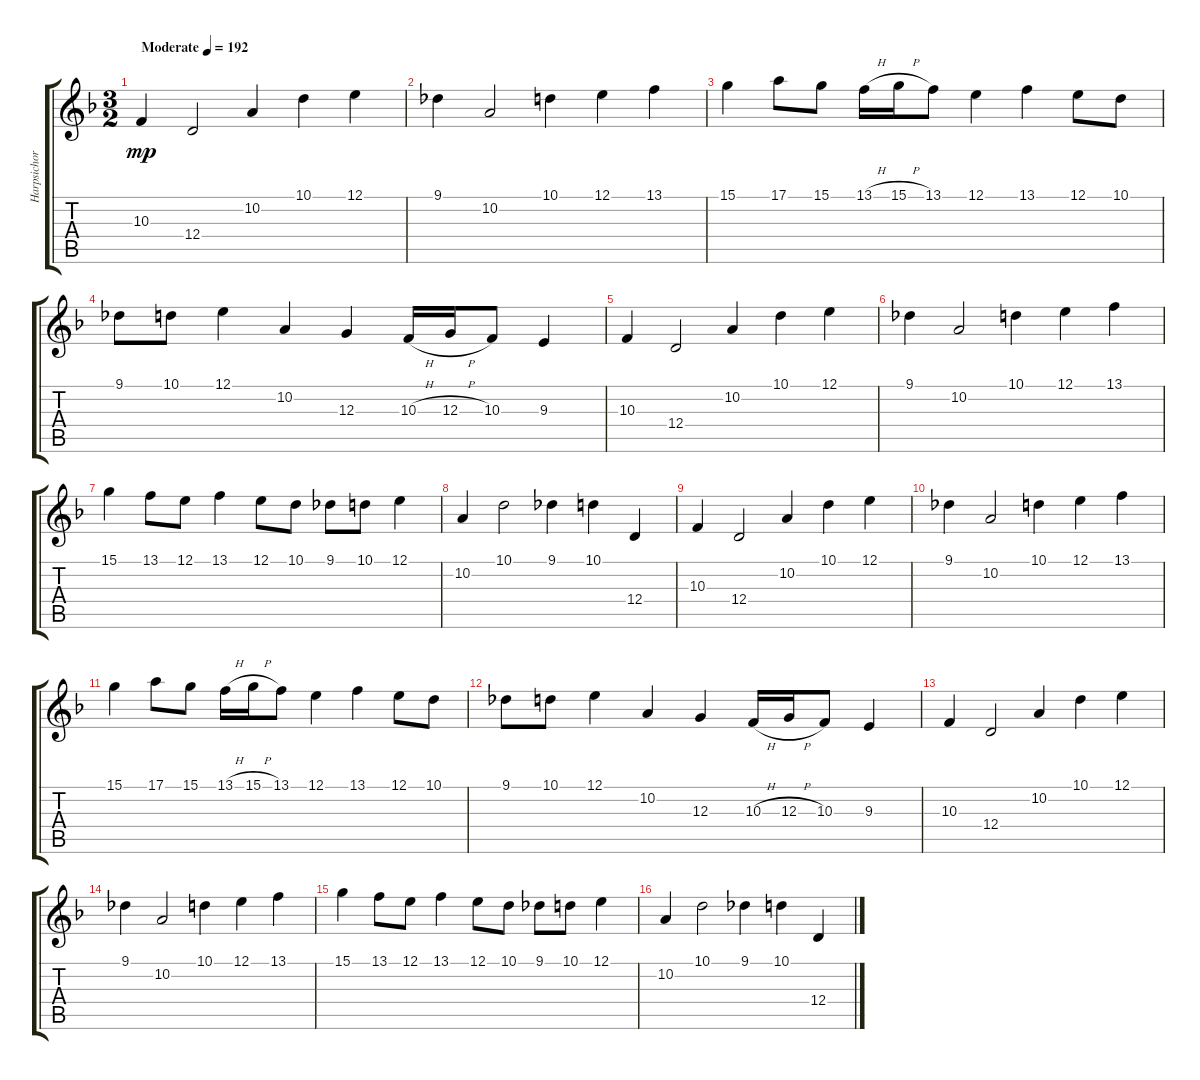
\track ("Harpsichord RH " "Harpsichor") {instrument harpsichord}
\staff {score tabs}
\tuning (E4 B3 G3 D3 A2 E2) {hide}
\ts (3 2)
\tempo (192 "Moderate")
\clef g2
\ks dminor
10.3.4{dy mp instrument harpsichord} 12.4.2 10.2.4 10.1.4 12.1.4 |
9.1.4 10.2.2 10.1.4 12.1.4 13.1.4 |
15.1.4 17.1.8 15.1.8 13.1{h}.16 15.1{h}.16 13.1.8 12.1.4 13.1.4 12.1.8 10.1.8 |
9.1.8 10.1.8 12.1.4 10.2.4 12.3.4 10.3{h}.16 12.3{h}.16 10.3.8 9.3.4 |
10.3.4 12.4.2 10.2.4 10.1.4 12.1.4 |
9.1.4 10.2.2 10.1.4 12.1.4 13.1.4 |
15.1.4 13.1.8 12.1.8 13.1.4 12.1.8 10.1.8 9.1.8 10.1.8 12.1.4 |
10.2.4 10.1.2 9.1.4 10.1.4 12.4.4 |
10.3.4 12.4.2 10.2.4 10.1.4 12.1.4 |
9.1.4 10.2.2 10.1.4 12.1.4 13.1.4 |
15.1.4 17.1.8 15.1.8 13.1{h}.16 15.1{h}.16 13.1.8 12.1.4 13.1.4 12.1.8{beam merge} 10.1.8 |
9.1.8 10.1.8 12.1.4 10.2.4 12.3.4 10.3{h}.16 12.3{h}.16 10.3.8 9.3.4 |
10.3.4 12.4.2 10.2.4 10.1.4 12.1.4 |
9.1.4 10.2.2 10.1.4 12.1.4 13.1.4 |
15.1.4 13.1.8 12.1.8 13.1.4 12.1.8 10.1.8 9.1.8 10.1.8 12.1.4 |
10.2.4 10.1.2 9.1.4 10.1.4 12.4.4
